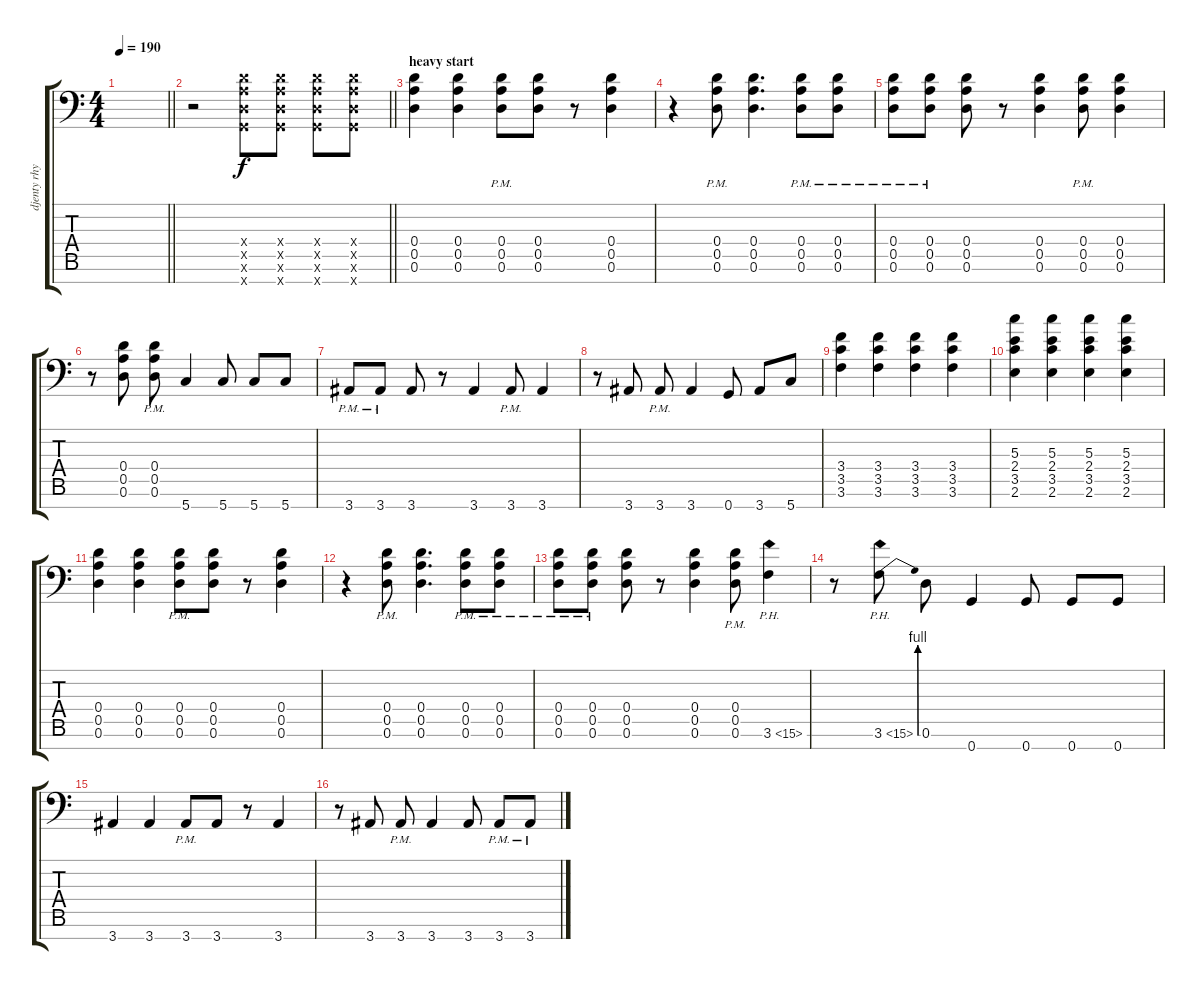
\track ("djenty rhythm" "djenty rhy") {instrument distortionguitar}
\staff {score tabs}
\tuning (E4 B3 G3 D3 A2 D2 G1) {hide}
\ts (4 4)
\tempo 190
\clef f4
\barLineRight lightlight
\ks c
|
\barLineRight lightlight
r.2 (0.4{x} 0.5{x} 0.6{x} 0.7{x}).8 (0.4{x} 0.5{x} 0.6{x} 0.7{x}).8 (0.4{x} 0.5{x} 0.6{x} 0.7{x}).8 (0.4{x} 0.5{x} 0.6{x} 0.7{x}).8 |
\section ("" "heavy start")
(0.4 0.5 0.6).4 (0.4 0.5 0.6).4 (0.4{pm} 0.5{pm} 0.6{pm}).8 (0.4 0.5 0.6).8 r.8 (0.4 0.5 0.6).4 |
r.4 (0.4{pm} 0.5 0.6{pm}).8 (0.4 0.5 0.6).4{d} (0.4{pm} 0.5{pm} 0.6{pm}).8 (0.4{pm} 0.5{pm} 0.6{pm}).8 |
(0.4{pm} 0.5{pm} 0.6{pm}).8 (0.4{pm} 0.5{pm} 0.6{pm}).8 (0.4 0.5 0.6).8 r.8 (0.4 0.5 0.6).4 (0.4{pm} 0.5{pm} 0.6{pm}).8 (0.4 0.5 0.6).4 |
r.8 (0.4 0.5 0.6).8 (0.4{pm} 0.5{pm} 0.6{pm}).8 5.7.4 5.7.8 5.7.8 5.7.8 |
3.7{pm}.8 3.7{pm}.8 3.7.8 r.8 3.7.4 3.7{pm}.8 3.7.4 |
r.8 3.7.8 3.7{pm}.8 3.7.4 0.7.8 3.7.8 5.7.8 |
(3.4 3.5 3.6).4 (3.4 3.5 3.6).4 (3.4 3.5 3.6).4 (3.4 3.5 3.6).4 |
(5.3 2.4 3.5 2.6).4 (5.3 2.4 3.5 2.6).4 (5.3 2.4 3.5 2.6).4 (5.3 2.4 3.5 2.6).4 |
(0.4 0.5 0.6).4 (0.4 0.5 0.6).4 (0.4{pm} 0.5{pm} 0.6{pm}).8 (0.4 0.5 0.6).8 r.8 (0.4 0.5 0.6).4 |
r.4 (0.4{pm} 0.5 0.6{pm}).8 (0.4 0.5 0.6).4{d} (0.4{pm} 0.5{pm} 0.6{pm}).8 (0.4{pm} 0.5{pm} 0.6{pm}).8 |
(0.4{pm} 0.5{pm} 0.6{pm}).8 (0.4{pm} 0.5{pm} 0.6{pm}).8 (0.4 0.5 0.6).8 r.8 (0.4 0.5 0.6).4 (0.4{pm} 0.5{pm} 0.6{pm}).8 3.6{ph 12}.4 |
r.8 3.6{be (bend 0 0 60 4) ph 12}.8 0.6.8 0.7.4 0.7.8 0.7.8 0.7.8 |
3.7.4 3.7.4 3.7{pm}.8 3.7.8 r.8 3.7.4 |
r.8 3.7.8 3.7{pm}.8 3.7.4 3.7.8 3.7{pm}.8 3.7{pm}.8
